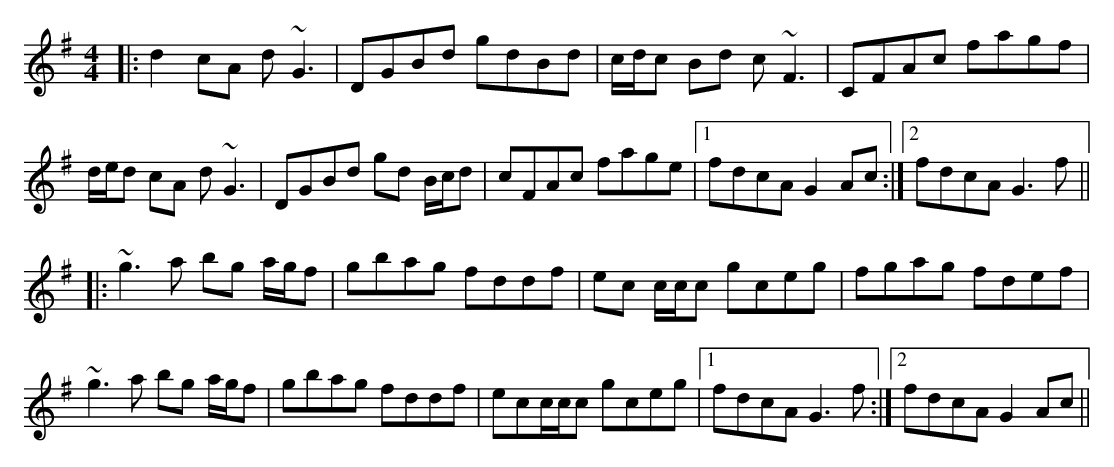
X:1
M:4/4
K:G
|:d2 cA d~G3|DGBd gdBd|c/d/c Bd c~F3|CFAc fagf|
d/e/d cA d~G3|DGBd gd B/c/d|cFAc fage|1 fdcA G2 Ac:|2 fdcA G3 f||
|:~g3a bg a/g/f|gbag fddf|ec c/c/c gceg|fgag fdef|
~g3a bg a/g/f|gbag fddf|ecc/c/c gceg|1 fdcA G3 f:|2 fdcA G2 Ac||
